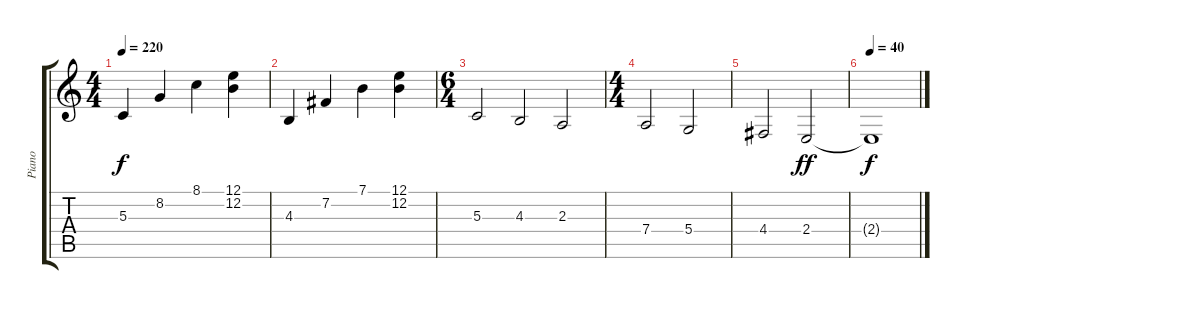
\track ("Piano" "Piano") {instrument brightacousticpiano}
\staff {score tabs}
\tuning (E4 B3 G3 D3 A2 E2) {hide}
\ts (4 4)
\tempo 220
\clef g2
\ks c
5.3.4{dy f} 8.2.4 8.1.4 (12.1 12.2).4 |
4.3.4 7.2.4 7.1.4 (12.1 12.2).4 |
\ts (6 4)
5.3.2 4.3.2 2.3.2 |
\ts (4 4)
7.4.2 5.4.2 |
4.4.2 2.4.2{dy ff} |
\tempo 40
2.4{t}.1{dy f}
